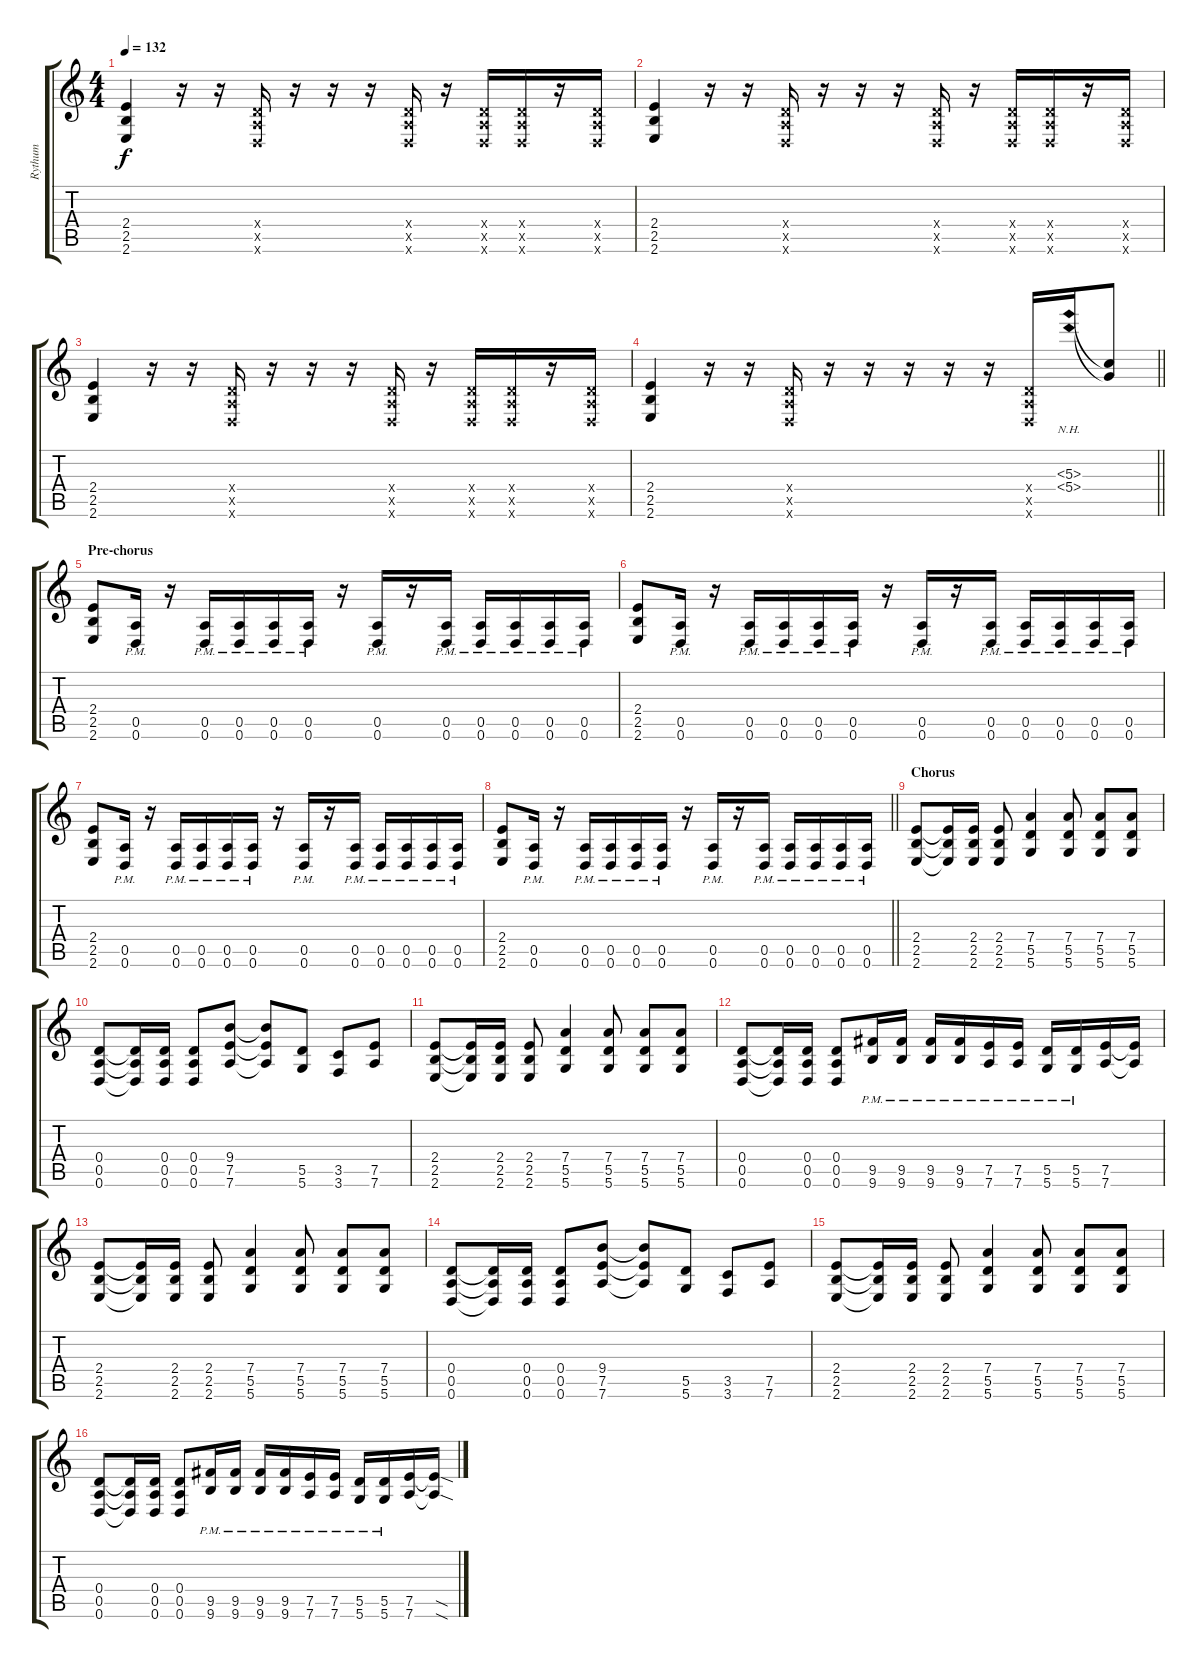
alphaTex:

\track ("Rythum" "Rythum") {instrument distortionguitar}
\staff {score tabs}
\tuning (E4 B3 G3 D3 A2 D2) {hide}
\ts (4 4)
\tempo 132
\clef g2
\ks c
(2.4 2.5 2.6).4{dy f} r.16 r.16 (0.4{x} 0.5{x} 0.6{x}).16 r.16 r.16 r.16 (0.4{x} 0.5{x} 0.6{x}).16 r.16 (0.4{x} 0.5{x} 0.6{x}).16 (0.4{x} 0.5{x} 0.6{x}).16 r.16 (0.4{x} 0.5{x} 0.6{x}).16 |
(2.4 2.5 2.6).4 r.16 r.16 (0.4{x} 0.5{x} 0.6{x}).16 r.16 r.16 r.16 (0.4{x} 0.5{x} 0.6{x}).16 r.16 (0.4{x} 0.5{x} 0.6{x}).16 (0.4{x} 0.5{x} 0.6{x}).16 r.16 (0.4{x} 0.5{x} 0.6{x}).16 |
(2.4 2.5 2.6).4 r.16 r.16 (0.4{x} 0.5{x} 0.6{x}).16 r.16 r.16 r.16 (0.4{x} 0.5{x} 0.6{x}).16 r.16 (0.4{x} 0.5{x} 0.6{x}).16 (0.4{x} 0.5{x} 0.6{x}).16 r.16 (0.4{x} 0.5{x} 0.6{x}).16 |
\barLineRight lightlight
(2.4 2.5 2.6).4 r.16 r.16 (0.4{x} 0.5{x} 0.6{x}).16 r.16 r.16 r.16 r.16 r.16 (0.4{x} 0.5{x} 0.6{x}).16 (5.3{nh} 5.4{nh}).16 (5.3{t} 5.4{t}).8 |
\section ("" "Pre-chorus")
(2.4 2.5 2.6).8 (0.5{pm} 0.6{pm}).16 r.16 (0.5{pm} 0.6{pm}).16 (0.5{pm} 0.6{pm}).16 (0.5{pm} 0.6{pm}).16 (0.5{pm} 0.6{pm}).16 r.16 (0.5{pm} 0.6{pm}).16 r.16 (0.5{pm} 0.6{pm}).16 (0.5{pm} 0.6{pm}).16 (0.5{pm} 0.6{pm}).16 (0.5{pm} 0.6{pm}).16 (0.5{pm} 0.6{pm}).16 |
(2.4 2.5 2.6).8 (0.5{pm} 0.6{pm}).16 r.16 (0.5{pm} 0.6{pm}).16 (0.5{pm} 0.6{pm}).16 (0.5{pm} 0.6{pm}).16 (0.5{pm} 0.6{pm}).16 r.16 (0.5{pm} 0.6{pm}).16 r.16 (0.5{pm} 0.6{pm}).16 (0.5{pm} 0.6{pm}).16 (0.5{pm} 0.6{pm}).16 (0.5{pm} 0.6{pm}).16 (0.5{pm} 0.6{pm}).16 |
(2.4 2.5 2.6).8 (0.5{pm} 0.6{pm}).16 r.16 (0.5{pm} 0.6{pm}).16 (0.5{pm} 0.6{pm}).16 (0.5{pm} 0.6{pm}).16 (0.5{pm} 0.6{pm}).16 r.16 (0.5{pm} 0.6{pm}).16 r.16 (0.5{pm} 0.6{pm}).16 (0.5{pm} 0.6{pm}).16 (0.5{pm} 0.6{pm}).16 (0.5{pm} 0.6{pm}).16 (0.5{pm} 0.6{pm}).16 |
\barLineRight lightlight
(2.4 2.5 2.6).8 (0.5{pm} 0.6{pm}).16 r.16 (0.5{pm} 0.6{pm}).16 (0.5{pm} 0.6{pm}).16 (0.5{pm} 0.6{pm}).16 (0.5{pm} 0.6{pm}).16 r.16 (0.5{pm} 0.6{pm}).16 r.16 (0.5{pm} 0.6{pm}).16 (0.5{pm} 0.6{pm}).16 (0.5{pm} 0.6{pm}).16 (0.5{pm} 0.6{pm}).16 (0.5{pm} 0.6{pm}).16 |
\section ("" "Chorus")
(2.4 2.5 2.6).8 (2.4{t} 2.5{t} 2.6{t}).16 (2.4 2.5 2.6).16 (2.4 2.5 2.6).8 (7.4 5.5 5.6).4 (7.4 5.5 5.6).8 (7.4 5.5 5.6).8 (7.4 5.5 5.6).8 |
(0.4 0.5 0.6).8 (0.4{t} 0.5{t} 0.6{t}).16 (0.4 0.5 0.6).16 (0.4 0.5 0.6).8 (9.4 7.5 7.6).8 (9.4{t} 7.5{t} 7.6{t}).8 (5.5 5.6).8 (3.5 3.6).8 (7.5 7.6).8 |
(2.4 2.5 2.6).8 (2.4{t} 2.5{t} 2.6{t}).16 (2.4 2.5 2.6).16 (2.4 2.5 2.6).8 (7.4 5.5 5.6).4 (7.4 5.5 5.6).8 (7.4 5.5 5.6).8 (7.4 5.5 5.6).8 |
(0.4 0.5 0.6).8 (0.4{t} 0.5{t} 0.6{t}).16 (0.4 0.5 0.6).16 (0.4 0.5 0.6).8 (9.5{pm} 9.6{pm}).16 (9.5{pm} 9.6{pm}).16 (9.5{pm} 9.6{pm}).16 (9.5{pm} 9.6{pm}).16 (7.5{pm} 7.6{pm}).16 (7.5{pm} 7.6{pm}).16 (5.5{pm} 5.6{pm}).16 (5.5{pm} 5.6{pm}).16 (7.5 7.6).16 (7.5{t} 7.6{t}).16 |
(2.4 2.5 2.6).8 (2.4{t} 2.5{t} 2.6{t}).16 (2.4 2.5 2.6).16 (2.4 2.5 2.6).8 (7.4 5.5 5.6).4 (7.4 5.5 5.6).8 (7.4 5.5 5.6).8 (7.4 5.5 5.6).8 |
(0.4 0.5 0.6).8 (0.4{t} 0.5{t} 0.6{t}).16 (0.4 0.5 0.6).16 (0.4 0.5 0.6).8 (9.4 7.5 7.6).8 (9.4{t} 7.5{t} 7.6{t}).8 (5.5 5.6).8 (3.5 3.6).8 (7.5 7.6).8 |
(2.4 2.5 2.6).8 (2.4{t} 2.5{t} 2.6{t}).16 (2.4 2.5 2.6).16 (2.4 2.5 2.6).8 (7.4 5.5 5.6).4 (7.4 5.5 5.6).8 (7.4 5.5 5.6).8 (7.4 5.5 5.6).8 |
(0.4 0.5 0.6).8 (0.4{t} 0.5{t} 0.6{t}).16 (0.4 0.5 0.6).16 (0.4 0.5 0.6).8 (9.5{pm} 9.6{pm}).16 (9.5{pm} 9.6{pm}).16 (9.5{pm} 9.6{pm}).16 (9.5{pm} 9.6{pm}).16 (7.5{pm} 7.6{pm}).16 (7.5{pm} 7.6{pm}).16 (5.5{pm} 5.6{pm}).16 (5.5{pm} 5.6{pm}).16 (7.5 7.6).16 (7.5{sod t} 7.6{sod t}).16
